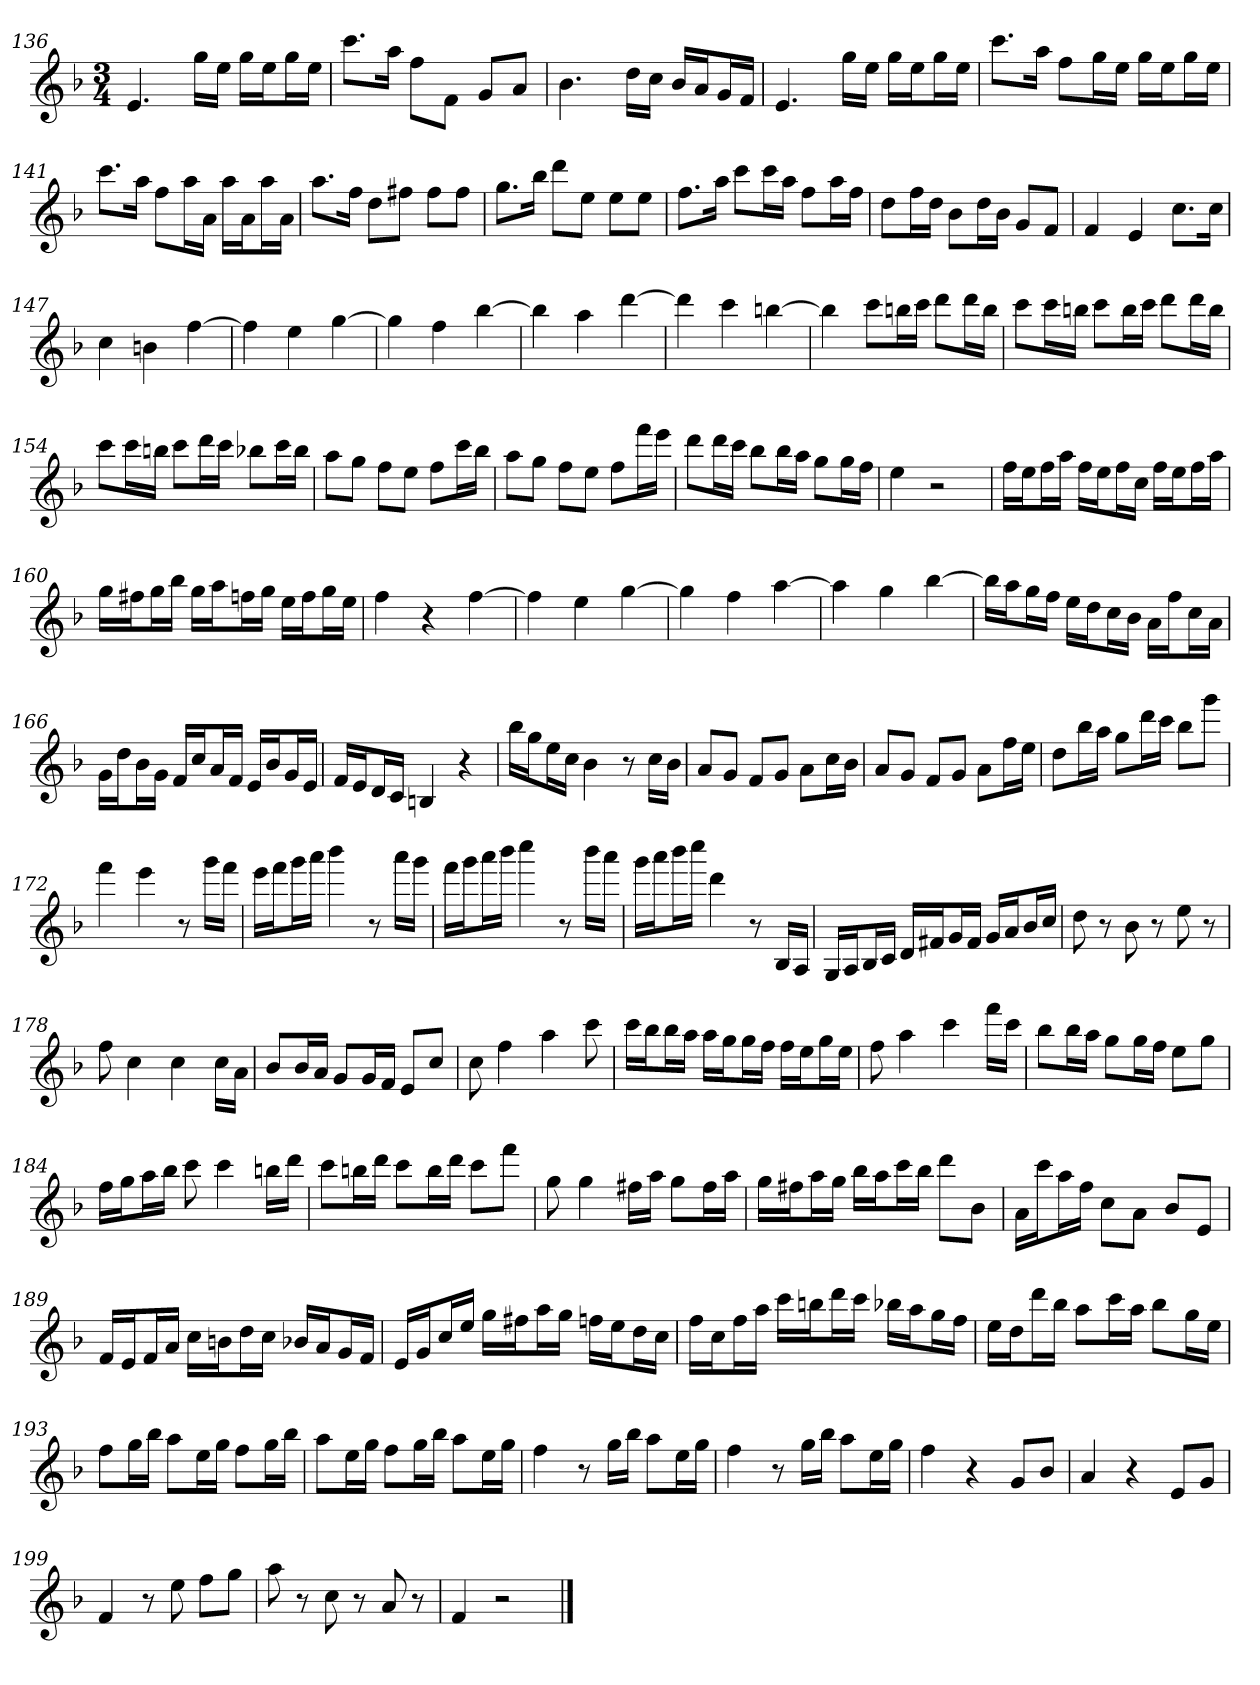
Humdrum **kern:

**kern
*part1
*staff1
*k[b-]
*F:
*M3/4
=136
4.e
16ggLL
16eeJJ
16ggLL
16eeJ
16ggL
16eeJJ
=137
8.cccL
16aaJk
8ffL
8fJ
8gL
8aJ
=138
4.b-
16ddLL
16ccJJ
16b-LL
16aJ
16gL
16fJJ
=139
4.e
16ggLL
16eeJJ
16ggLL
16eeJ
16ggL
16eeJJ
=140
8.cccL
16aaJk
8ffL
16ggL
16eeJJ
16ggLL
16eeJ
16ggL
16eeJJ
=141
8.cccL
16aaJk
8ffL
16aaL
16aJJ
16aaLL
16aJ
16aaL
16aJJ
=142
8.aaL
16ffJk
8ddL
8ff#XJ
8ff#L
8ff#J
=143
8.ggL
16bb-Jk
8dddL
8eeJ
8eeL
8eeJ
=144
8.ffL
16aaJk
8cccL
16cccL
16aaJJ
8ffL
16aaL
16ffJJ
=145
8ddL
16ffL
16ddJJ
8b-L
16ddL
16b-JJ
8gL
8fJ
=146
4f
4e
8.ccL
16ccJk
=147
4cc
4bn
[4ff
=148
4ff]
4ee
[4gg
=149
4gg]
4ff
[4bb-
=150
4bb-]
4aa
[4ddd
=151
4ddd]
4ccc
[4bbn
=152
4bb]
8cccL
16bbnL
16cccJJ
8dddL
16dddL
16bbJJ
=153
8cccL
16cccL
16bbnJJ
8cccL
16bbL
16cccJJ
8dddL
16dddL
16bbJJ
=154
8cccL
16cccL
16bbnJJ
8cccL
16dddL
16cccJJ
8bb-XL
16cccL
16bb-JJ
=155
8aaL
8ggJ
8ffL
8eeJ
8ffL
16cccL
16bb-JJ
=156
8aaL
8ggJ
8ffL
8eeJ
8ffL
16fffL
16eeeJJ
=157
8dddL
16dddL
16cccJJ
8bb-L
16bb-L
16aaJJ
8ggL
16ggL
16ffJJ
=158
4ee
2r
=159
16ffLL
16eeJ
16ffL
16aaJJ
16ffLL
16eeJ
16ffL
16ccJJ
16ffLL
16eeJ
16ffL
16aaJJ
=160
16ggLL
16ff#XJ
16ggL
16bb-JJ
16ggLL
16aaJ
16ffnL
16ggJJ
16eeLL
16ffJ
16ggL
16eeJJ
=161
4ff
4r
[4ff
=162
4ff]
4ee
[4gg
=163
4gg]
4ff
[4aa
=164
4aa]
4gg
[4bb-
=165
16bb-LL]
16aaJ
16ggL
16ffJJ
16eeLL
16ddJ
16ccL
16b-JJ
16aLL
16ffJ
16ccL
16aJJ
=166
16gLL
16ddJ
16b-L
16gJJ
16fLL
16ccJ
16aL
16fJJ
16eLL
16b-J
16gL
16eJJ
=167
16fLL
16eJ
16dL
16cJJ
4Bn
4r
=168
16bb-LL
16ggJ
16eeL
16ccJJ
4b-
8r
16ccLL
16b-JJ
=169
8aL
8gJ
8fL
8gJ
8aL
16ccL
16b-JJ
=170
8aL
8gJ
8fL
8gJ
8aL
16ffL
16eeJJ
=171
8ddL
16bb-L
16aaJJ
8ggL
16dddL
16cccJJ
8bb-L
8gggJ
=172
4fff
4eee
8r
16gggLL
16fffJJ
=173
16eeeLL
16fffJ
16gggL
16aaaJJ
4bbb-
8r
16aaaLL
16gggJJ
=174
16fffLL
16gggJ
16aaaL
16bbb-JJ
4cccc
8r
16bbb-LL
16aaaJJ
=175
16gggLL
16aaaJ
16bbb-L
16ccccJJ
4ddd
8r
16B-LL
16AJJ
=176
16GLL
16AJ
16B-L
16cJJ
16dLL
16f#XJ
16gL
16f#JJ
16gLL
16aJ
16b-L
16ccJJ
=177
8dd
8r
8b-
8r
8ee
8r
=178
8ff
4cc
4cc
16ccLL
16aJJ
=179
8b-L
16b-L
16aJJ
8gL
16gL
16fJJ
8eL
8ccJ
=180
8cc
4ff
4aa
8ccc
=181
16cccLL
16bb-J
16bb-L
16aaJJ
16aaLL
16ggJ
16ggL
16ffJJ
16ffLL
16eeJ
16ggL
16eeJJ
=182
8ff
4aa
4ccc
16fffLL
16cccJJ
=183
8bb-L
16bb-L
16aaJJ
8ggL
16ggL
16ffJJ
8eeL
8ggJ
=184
16ffLL
16ggJ
16aaL
16bb-JJ
8ccc
4ccc
16bbnLL
16dddJJ
=185
8cccL
16bbnL
16dddJJ
8cccL
16bbL
16dddJJ
8cccL
8fffJ
=186
8gg
4gg
16ff#XLL
16aaJJ
8ggL
16ff#L
16aaJJ
=187
16ggLL
16ff#XJ
16aaL
16ggJJ
16bb-LL
16aaJ
16cccL
16bb-JJ
8dddL
8b-J
=188
16aLL
16cccJ
16aaL
16ffJJ
8ccL
8aJ
8b-L
8eJ
=189
16fLL
16eJ
16fL
16aJJ
16ccLL
16bnJ
16ddL
16ccJJ
16b-XLL
16aJ
16gL
16fJJ
=190
16eLL
16gJ
16ccL
16eeJJ
16ggLL
16ff#XJ
16aaL
16ggJJ
16ffnLL
16eeJ
16ddL
16ccJJ
=191
16ffLL
16ccJ
16ffL
16aaJJ
16cccLL
16bbnJ
16dddL
16cccJJ
16bb-XLL
16aaJ
16ggL
16ffJJ
=192
16eeLL
16ddJ
16dddL
16bb-JJ
8aaL
16cccL
16aaJJ
8bb-L
16ggL
16eeJJ
=193
8ffL
16ggL
16bb-JJ
8aaL
16eeL
16ggJJ
8ffL
16ggL
16bb-JJ
=194
8aaL
16eeL
16ggJJ
8ffL
16ggL
16bb-JJ
8aaL
16eeL
16ggJJ
=195
4ff
8r
16ggLL
16bb-JJ
8aaL
16eeL
16ggJJ
=196
4ff
8r
16ggLL
16bb-JJ
8aaL
16eeL
16ggJJ
=197
4ff
4r
8gL
8b-J
=198
4a
4r
8eL
8gJ
=199
4f
8r
8ee
8ffL
8ggJ
=200
8aa
8r
8cc
8r
8a
8r
=201
4f
2r
==
*-
